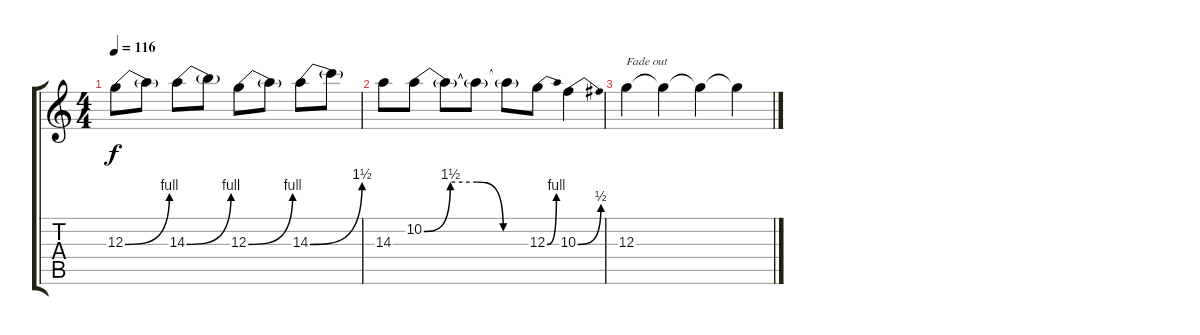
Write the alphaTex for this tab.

\track "" {instrument distortionguitar}
\staff {score tabs}
\tuning (E4 B3 G3 D3 A2 E2) {hide}
\ts (4 4)
\tempo 116
\clef g2
\ks c
12.3{be (bend 0 0 60 4)}.8{dy f} 12.3{t}.8 14.3{be (bend 0 0 60 4)}.8 14.3{t}.8 12.3{be (bend 0 0 60 4)}.8 12.3{t}.8 14.3{be (bend 0 0 60 6)}.8 14.3{t}.8 |
14.3.8 10.2{be (custom 0 0 15 6 30 6 45 0 60 0)}.8 10.2{t}.8 10.2{t}.8 10.2{t}.8 12.3{be (bend 0 0 60 4)}.8 10.3{be (bend 0 0 60 2)}.4 |
12.3.4{txt "Fade out"} 12.3{t}.4 12.3{t}.4 12.3{t}.4
